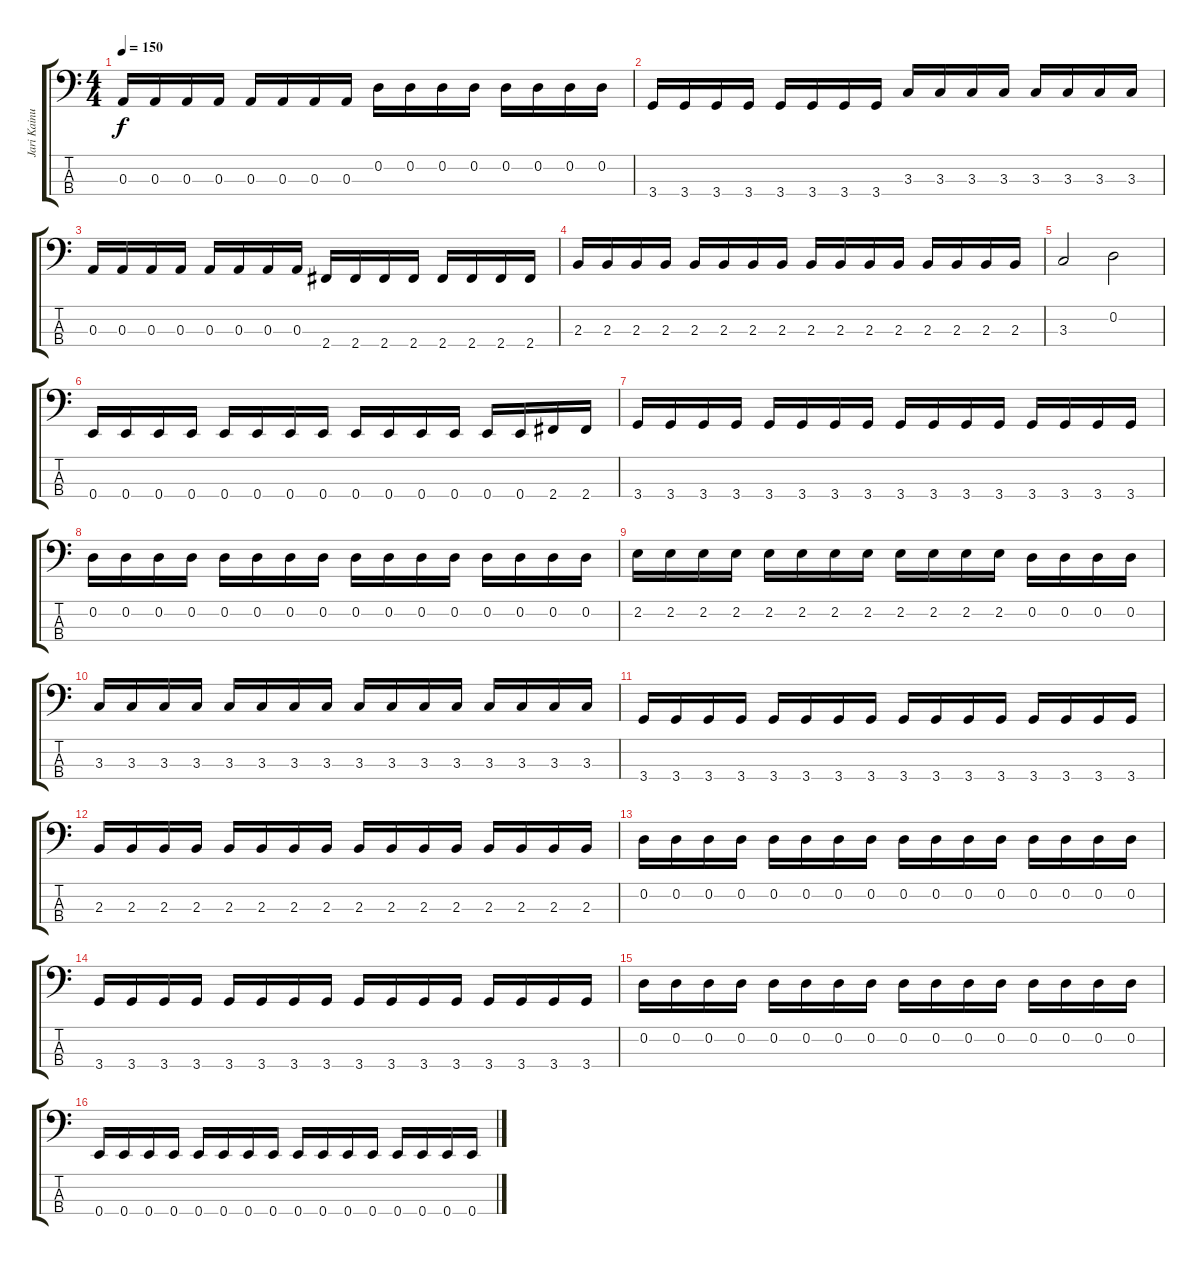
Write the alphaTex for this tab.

\track ("Jari Kainulainen (Bass)" "Jari Kainu") {instrument electricbassfinger}
\staff {score tabs}
\tuning (G2 D2 A1 E1) {hide}
\ts (4 4)
\tempo 150
\clef f4
\ks c
0.3.16{dy f} 0.3.16 0.3.16 0.3.16 0.3.16 0.3.16 0.3.16 0.3.16 0.2.16 0.2.16 0.2.16 0.2.16 0.2.16 0.2.16 0.2.16 0.2.16 |
3.4.16 3.4.16 3.4.16 3.4.16 3.4.16 3.4.16 3.4.16 3.4.16 3.3.16 3.3.16 3.3.16 3.3.16 3.3.16 3.3.16 3.3.16 3.3.16 |
0.3.16 0.3.16 0.3.16 0.3.16 0.3.16 0.3.16 0.3.16 0.3.16 2.4.16 2.4.16 2.4.16 2.4.16 2.4.16 2.4.16 2.4.16 2.4.16 |
2.3.16 2.3.16 2.3.16 2.3.16 2.3.16 2.3.16 2.3.16 2.3.16 2.3.16 2.3.16 2.3.16 2.3.16 2.3.16 2.3.16 2.3.16 2.3.16 |
3.3.2 0.2.2 |
0.4.16 0.4.16 0.4.16 0.4.16 0.4.16 0.4.16 0.4.16 0.4.16 0.4.16 0.4.16 0.4.16 0.4.16 0.4.16 0.4.16 2.4.16 2.4.16 |
3.4.16 3.4.16 3.4.16 3.4.16 3.4.16 3.4.16 3.4.16 3.4.16 3.4.16 3.4.16 3.4.16 3.4.16 3.4.16 3.4.16 3.4.16 3.4.16 |
0.2.16 0.2.16 0.2.16 0.2.16 0.2.16 0.2.16 0.2.16 0.2.16 0.2.16 0.2.16 0.2.16 0.2.16 0.2.16 0.2.16 0.2.16 0.2.16 |
2.2.16 2.2.16 2.2.16 2.2.16 2.2.16 2.2.16 2.2.16 2.2.16 2.2.16 2.2.16 2.2.16 2.2.16 0.2.16 0.2.16 0.2.16 0.2.16 |
3.3.16 3.3.16 3.3.16 3.3.16 3.3.16 3.3.16 3.3.16 3.3.16 3.3.16 3.3.16 3.3.16 3.3.16 3.3.16 3.3.16 3.3.16 3.3.16 |
3.4.16 3.4.16 3.4.16 3.4.16 3.4.16 3.4.16 3.4.16 3.4.16 3.4.16 3.4.16 3.4.16 3.4.16 3.4.16 3.4.16 3.4.16 3.4.16 |
2.3.16 2.3.16 2.3.16 2.3.16 2.3.16 2.3.16 2.3.16 2.3.16 2.3.16 2.3.16 2.3.16 2.3.16 2.3.16 2.3.16 2.3.16 2.3.16 |
0.2.16 0.2.16 0.2.16 0.2.16 0.2.16 0.2.16 0.2.16 0.2.16 0.2.16 0.2.16 0.2.16 0.2.16 0.2.16 0.2.16 0.2.16 0.2.16 |
3.4.16 3.4.16 3.4.16 3.4.16 3.4.16 3.4.16 3.4.16 3.4.16 3.4.16 3.4.16 3.4.16 3.4.16 3.4.16 3.4.16 3.4.16 3.4.16 |
0.2.16 0.2.16 0.2.16 0.2.16 0.2.16 0.2.16 0.2.16 0.2.16 0.2.16 0.2.16 0.2.16 0.2.16 0.2.16 0.2.16 0.2.16 0.2.16 |
0.4.16 0.4.16 0.4.16 0.4.16 0.4.16 0.4.16 0.4.16 0.4.16 0.4.16 0.4.16 0.4.16 0.4.16 0.4.16 0.4.16 0.4.16 0.4.16
